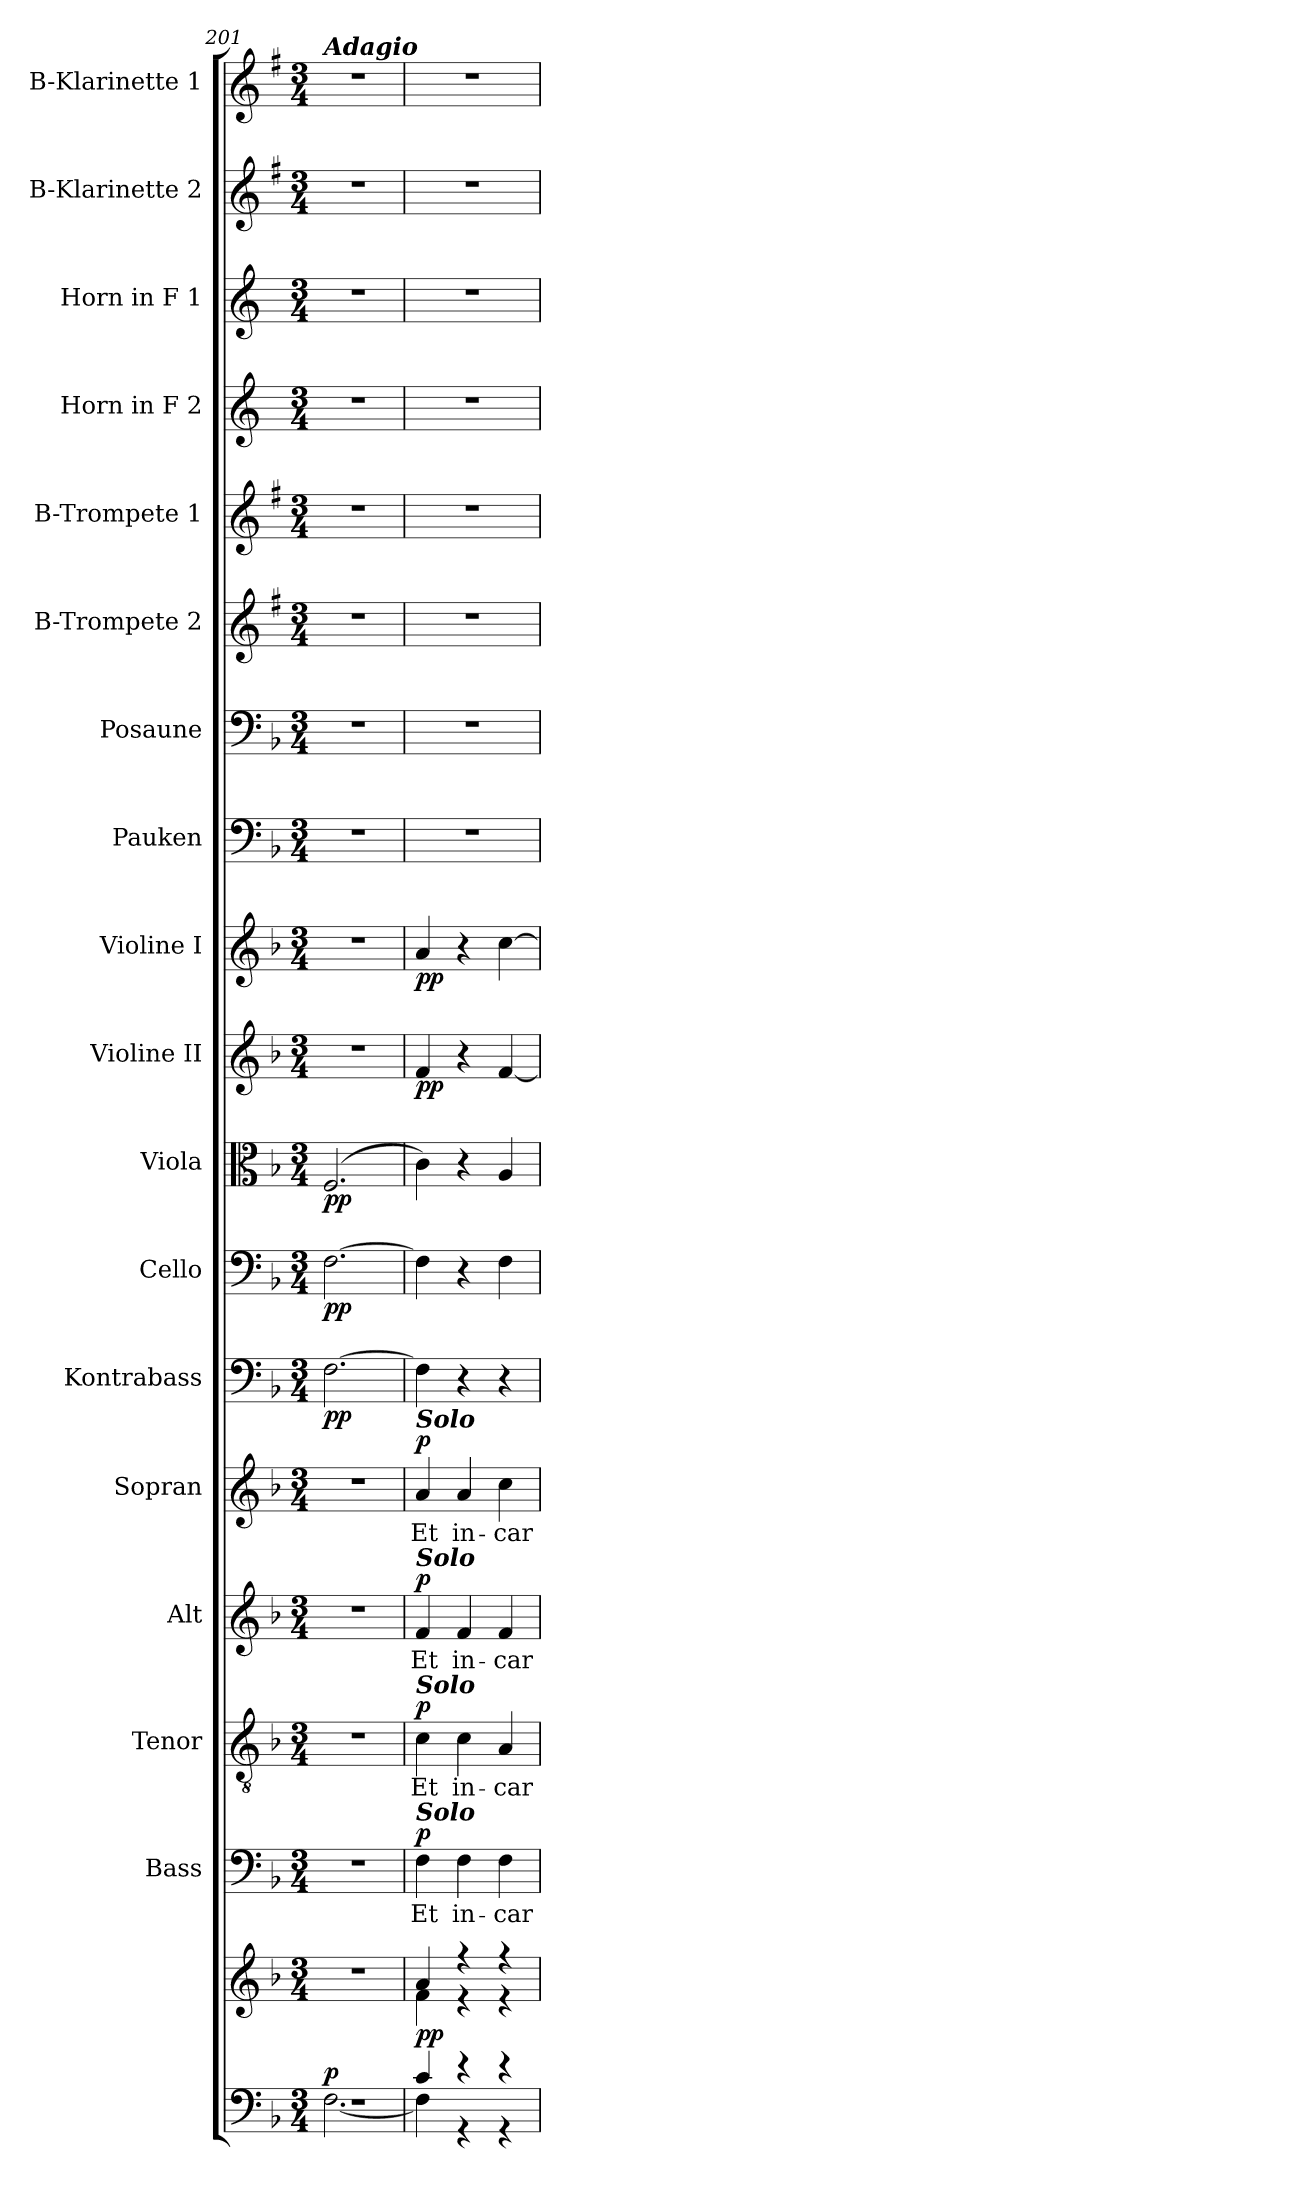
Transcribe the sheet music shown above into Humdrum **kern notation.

**kern	**kern	**dynam	**kern	**text	**dynam	**kern	**text	**dynam	**kern	**text	**dynam	**kern	**text	**dynam	**kern	**dynam	**kern	**dynam	**kern	**dynam	**kern	**dynam	**kern	**dynam	**kern	**kern	**kern	**kern	**kern	**kern	**kern	**kern
*part18	*part18	*part18	*part17	*part17	*part17	*part16	*part16	*part16	*part15	*part15	*part15	*part14	*part14	*part14	*part13	*part13	*part12	*part12	*part11	*part11	*part10	*part10	*part9	*part9	*part8	*part7	*part6	*part5	*part4	*part3	*part2	*part1
*staff19	*staff18	*staff18/19	*staff17	*staff17	*staff17	*staff16	*staff16	*staff16	*staff15	*staff15	*staff15	*staff14	*staff14	*staff14	*staff13	*staff13	*staff12	*staff12	*staff11	*staff11	*staff10	*staff10	*staff9	*staff9	*staff8	*staff7	*staff6	*staff5	*staff4	*staff3	*staff2	*staff1
*	*	*	*I"Bass	*	*	*I"Tenor	*	*	*I"Alt	*	*	*I"Sopran	*	*	*I"Kontrabass	*	*I"Cello	*	*I"Viola	*	*I"Violine II	*	*I"Violine I	*	*I"Pauken	*I"Posaune	*I"B-Trompete 2	*I"B-Trompete 1	*I"Horn in F 2	*I"Horn in F 1	*I"B-Klarinette 2	*I"B-Klarinette 1
*	*	*	*I'B.	*	*	*I'T.	*	*	*I'A.	*	*	*I'S.	*	*	*I'Kb.	*	*	*	*I'Vla.	*	*I'Vl. II	*	*I'Vl. I	*	*I'Pk.	*I'Pos.	*I'B Trp. 2	*I'B Trp. 1	*	*	*I'B Kl. 2	*I'B Kl. 1
*clefF4	*clefG2	*	*clefF4	*	*	*clefGv2	*	*	*clefG2	*	*	*clefG2	*	*	*clefF4	*	*clefF4	*	*clefC3	*	*clefG2	*	*clefG2	*	*clefF4	*clefF4	*clefG2	*clefG2	*clefG2	*clefG2	*clefG2	*clefG2
*	*	*	*	*	*	*	*	*	*	*	*	*	*	*	*ITrd7c12	*	*	*	*	*	*	*	*	*	*	*	*ITrd1c2	*ITrd1c2	*ITrd4c7	*ITrd4c7	*ITrd1c2	*ITrd1c2
*k[b-]	*k[b-]	*	*k[b-]	*	*	*k[b-]	*	*	*k[b-]	*	*	*k[b-]	*	*	*k[b-]	*	*k[b-]	*	*k[b-]	*	*k[b-]	*	*k[b-]	*	*k[b-]	*k[b-]	*k[b-]	*k[b-]	*k[b-]	*k[b-]	*k[b-]	*k[b-]
*F:	*F:	*	*F:	*	*	*F:	*	*	*F:	*	*	*F:	*	*	*F:	*	*F:	*	*F:	*	*F:	*	*F:	*	*F:	*F:	*F:	*F:	*F:	*F:	*F:	*F:
*M3/4	*M3/4	*	*M3/4	*	*	*M3/4	*	*	*M3/4	*	*	*M3/4	*	*	*M3/4	*	*M3/4	*	*M3/4	*	*M3/4	*	*M3/4	*	*M3/4	*M3/4	*M3/4	*M3/4	*M3/4	*M3/4	*M3/4	*M3/4
=201	=201	=201	=201	=201	=201	=201	=201	=201	=201	=201	=201	=201	=201	=201	=201	=201	=201	=201	=201	=201	=201	=201	=201	=201	=201	=201	=201	=201	=201	=201	=201	=201
!	!	!	!	!	!	!	!	!	!	!	!	!	!	!	!	!	!	!	!	!	!	!	!	!	!	!	!	!	!	!	!	!LO:TX:a:Bi:t=Adagio
!LO:N:vis=1	!	!LO:DY:a=2	!	!	!	!	!	!	!	!	!	!	!	!	!	!LO:DY:b	!	!LO:DY:b	!	!LO:DY:b	!	!	!	!	!	!	!	!	!	!	!	!
*^	*	*	*	*	*	*	*	*	*	*	*	*	*	*	*	*	*	*	*	*	*	*	*	*	*	*	*	*	*	*	*	*
2.rG	[<2.F\	2.r	p	2.r	.	.	2.r	.	.	2.r	.	.	2.r	.	.	[2.FF\	pp	[2.F\	pp	(2.F/	pp	2.r	.	2.r	.	2.r	2.r	2.r	2.r	2.r	2.r	2.r	2.r
=202	=202	=202	=202	=202	=202	=202	=202	=202	=202	=202	=202	=202	=202	=202	=202	=202	=202	=202	=202	=202	=202	=202	=202	=202	=202	=202	=202	=202	=202	=202	=202	=202	=202
*	*	*^	*	*	*	*	*	*	*	*	*	*	*	*	*	*	*	*	*	*	*	*	*	*	*	*	*	*	*	*	*	*	*
!	!	!	!	!	!	!	!	!	!	!	!	!	!	!LO:TX:a:Bi:t=Solo	!	!	!	!	!	!	!	!	!	!	!	!	!	!	!	!	!	!	!	!
!	!	!	!	!	!	!	!	!	!	!	!LO:TX:a:Bi:t=Solo	!	!	!	!	!	!	!	!	!	!	!	!	!	!	!	!	!	!	!	!	!	!	!
!	!	!	!	!	!	!	!	!LO:TX:a:Bi:t=Solo	!	!	!	!	!	!	!	!	!	!	!	!	!	!	!	!	!	!	!	!	!	!	!	!	!	!
!	!	!	!	!	!LO:TX:a:Bi:t=Solo	!	!	!	!	!	!	!	!	!	!	!	!	!	!	!	!	!	!	!	!	!	!	!	!	!	!	!	!	!
!	!	!	!	!LO:DY:b	!	!LO:LY:b	!LO:DY:a	!	!LO:LY:b	!LO:DY:a	!	!LO:LY:b	!LO:DY:a	!	!LO:LY:b	!LO:DY:a	!	!	!	!	!	!	!	!LO:DY:b	!	!LO:DY:b	!	!	!	!	!	!	!	!
4c/	4F\]	4a/	4f\	pp	4F\	Et	p	4c\	Et	p	4f/	Et	p	4a/	Et	p	4FF\]	.	4F\]	.	4c\)	.	4f/	pp	4a/	pp	2.r	2.r	2.r	2.r	2.r	2.r	2.r	2.r
!	!	!	!	!	!	!LO:LY:b	!	!	!LO:LY:b	!	!	!LO:LY:b	!	!	!LO:LY:b	!	!	!	!	!	!	!	!	!	!	!	!	!	!	!	!	!	!	!
4r	4r	4r	4r	.	4F\	in-	.	4c\	in-	.	4f/	in-	.	4a/	in-	.	4r	.	4r	.	4r	.	4r	.	4r	.	.	.	.	.	.	.	.	.
!	!	!	!	!	!	!LO:LY:b	!	!	!LO:LY:b	!	!	!LO:LY:b	!	!	!LO:LY:b	!	!	!	!	!	!	!	!	!	!	!	!	!	!	!	!	!	!	!
4r	4r	4r	4r	.	4F\	-car-	.	4A/	-car-	.	4f/	-car-	.	4cc\	-car-	.	4r	.	4F\	.	4A/	.	[4f/	.	[4cc\	.	.	.	.	.	.	.	.	.
*v	*v	*	*	*	*	*	*	*	*	*	*	*	*	*	*	*	*	*	*	*	*	*	*	*	*	*	*	*	*	*	*	*	*	*
*	*v	*v	*	*	*	*	*	*	*	*	*	*	*	*	*	*	*	*	*	*	*	*	*	*	*	*	*	*	*	*	*	*	*
=	=	=	=	=	=	=	=	=	=	=	=	=	=	=	=	=	=	=	=	=	=	=	=	=	=	=	=	=	=	=	=	=
*-	*-	*-	*-	*-	*-	*-	*-	*-	*-	*-	*-	*-	*-	*-	*-	*-	*-	*-	*-	*-	*-	*-	*-	*-	*-	*-	*-	*-	*-	*-	*-	*-
